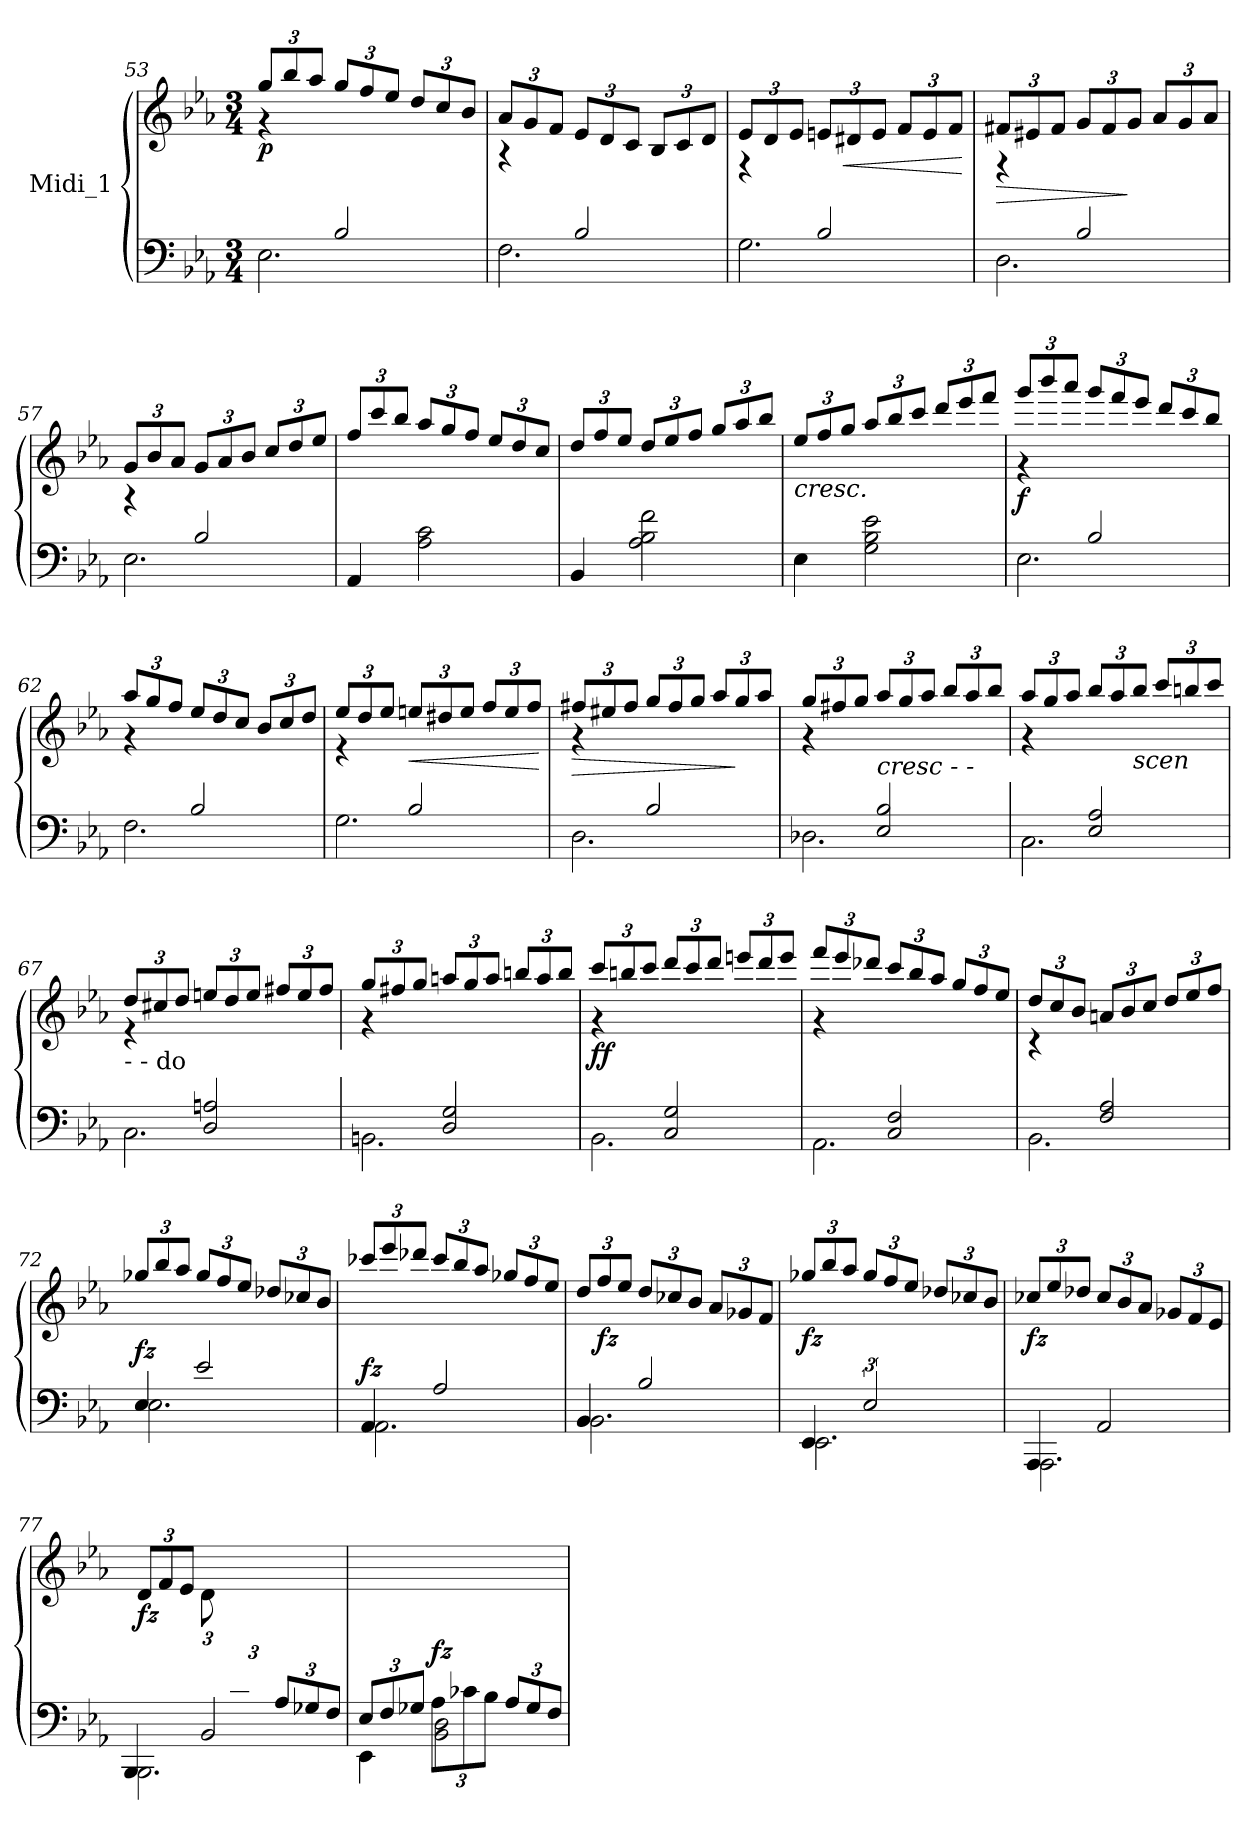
**kern	**kern	**dynam
*part1	*part1	*part1
*staff2	*staff1	*staff1/2
*I"Midi_1	*	*
*clefF4	*clefG2	*
*k[b-e-a-]	*k[b-e-a-]	*
*E-:	*E-:	*
*M3/4	*M3/4	*
=53	=53	=53
*^	*	*
*	*	*Xbrackettup	*
*	*	*^	*
!	!	!	!	!LO:DY:b
4ryy	2.E-\	12gg/L	4r	p
.	.	12bb-/	.	.
.	.	12aa-/J	.	.
2B-/	.	12gg/L	2ryy	.
.	.	12ff/	.	.
.	.	12ee-/J	.	.
.	.	12dd/L	.	.
.	.	12cc/	.	.
.	.	12b-/J	.	.
!!LO:LB:g=z	!!
=54	=54	=54	=54	=54
4ryy	2.F\	12a-/L	4r	.
.	.	12g/	.	.
.	.	12f/J	.	.
2B-/	.	12e-/L	2ryy	.
.	.	12d/	.	.
.	.	12c/J	.	.
.	.	12B-/L	.	.
.	.	12c/	.	.
.	.	12d/J	.	.
!!LO:LB:g=z	!!
=55	=55	=55	=55	=55
4ryy	2.G\	12e-/L	4r	.
.	.	12d/	.	.
.	.	12e-/J	.	.
2B-/	.	12en/L	2ryy	.
!	!	!	!	!LO:HP:b
.	.	12d#X/	.	<
.	.	12e/J	.	.
.	.	12f/L	.	.
.	.	12e/	.	.
.	.	12f/J	.	.
*v	*v	*	*	*
*	*v	*v	*
.	.	[
=56	=56	=56
*^	*	*
!	!	!	!LO:HP:b
*	*	*^	*
4ryy	2.D\	12f#X/L	4r	>
.	.	12e#X/	.	.
.	.	12f#/J	.	.
2B-/	.	12g/L	2ryy	.
.	.	12f#/	.	.
.	.	12g/J	.	]
.	.	12a-/L	.	.
.	.	12g/	.	.
.	.	12a-/J	.	.
=57	=57	=57	=57	=57
4ryy	2.E-\	12g/L	4r	.
.	.	12b-/	.	.
.	.	12a-/J	.	.
2B-/	.	12g/L	2ryy	.
.	.	12a-/	.	.
.	.	12b-/J	.	.
.	.	12cc/L	.	.
.	.	12dd/	.	.
.	.	12ee-/J	.	.
*	*	*v	*v	*
=58	=58	=58	=58
4AA-/	2ryy	12ff/L	.
.	.	12ccc/	.
.	.	12bb-/J	.
2A-\ 2c\	.	12aa-/L	.
.	.	12gg/	.
.	.	12ff/J	.
.	4ryy	12ee-/L	.
.	.	12dd/	.
.	.	12cc/J	.
!!LO:LB:g=z
=59	=59	=59	=59
4BB-/	2ryy	12dd/L	.
.	.	12ff/	.
.	.	12ee-/J	.
2A-\ 2B-\ 2f\	.	12dd/L	.
.	.	12ee-/	.
.	.	12ff/J	.
.	4ryy	12gg/L	.
.	.	12aa-/	.
.	.	12bb-/J	.
=60	=60	=60	=60
!	!	!LO:TX:b:i:t=cresc.	!
4E-\	2ryy	12ee-/L	.
.	.	12ff/	.
.	.	12gg/J	.
2G\ 2B-\ 2e-\	.	12aa-/L	.
.	.	12bb-/	.
.	.	12ccc/J	.
.	4ryy	12ddd/L	.
.	.	12eee-/	.
.	.	12fff/J	.
=61	=61	=61	=61
*	*	*^	*
!	!	!	!	!LO:DY:b
4ryy	2.E-\	12ggg/L	4r	f
.	.	12bbb-/	.	.
.	.	12aaa-/J	.	.
2B-/	.	12ggg/L	2ryy	.
.	.	12fff/	.	.
.	.	12eee-/J	.	.
.	.	12ddd/L	.	.
.	.	12ccc/	.	.
.	.	12bb-/J	.	.
=62	=62	=62	=62	=62
4ryy	2.F\	12aa-/L	4r	.
.	.	12gg/	.	.
.	.	12ff/J	.	.
2B-/	.	12ee-/L	2ryy	.
.	.	12dd/	.	.
.	.	12cc/J	.	.
.	.	12b-/L	.	.
.	.	12cc/	.	.
.	.	12dd/J	.	.
!!LO:LB:g=z	!!
=63	=63	=63	=63	=63
4ryy	2.G\	12ee-/L	4r	.
.	.	12dd/	.	.
.	.	12ee-/J	.	.
!	!	!	!	!LO:HP:b
2B-/	.	12een/L	2ryy	<
.	.	12dd#X/	.	.
.	.	12ee/J	.	.
.	.	12ff/L	.	.
.	.	12ee/	.	.
.	.	12ff/J	.	.
*v	*v	*	*	*
*	*v	*v	*
.	.	[
=64	=64	=64
*^	*	*
!	!	!	!LO:HP:b
*	*	*^	*
4ryy	2.D\	12ff#X/L	4r	>
.	.	12ee#X/	.	.
.	.	12ff#/J	.	.
2B-/	.	12gg/L	2ryy	.
.	.	12ff#/	.	.
.	.	12gg/J	.	.
.	.	12aa-/L	.	.
.	.	12gg/	.	]
.	.	12aa-/J	.	.
=65	=65	=65	=65	=65
4ryy	2.D-X\	12gg/L	4r	.
.	.	12ff#X/	.	.
.	.	12gg/J	.	.
!	!	!LO:TX:b:i:t=cresc      -              -	!	!
2E-/ 2B-/	.	12aa-/L	2ryy	.
.	.	12gg/	.	.
.	.	12aa-/J	.	.
.	.	12bb-/L	.	.
.	.	12aa-/	.	.
.	.	12bb-/J	.	.
=66	=66	=66	=66	=66
4ryy	2.C\	12aa-/L	4r	.
.	.	12gg/	.	.
.	.	12aa-/J	.	.
2E-/ 2A-/	.	12bb-/L	2ryy	.
.	.	12aa-/	.	.
!	!	!LO:TX:b:i:t=scen	!	!
.	.	12bb-/J	.	.
.	.	12ccc/L	.	.
.	.	12bbn/	.	.
.	.	12ccc/J	.	.
!!LO:LB:g=z	!!
=67	=67	=67	=67	=67
!LO:TX:a:t=-                 -                        do	!	!	!	!
4ryy	2.C\	12dd/L	4r	.
.	.	12cc#X/	.	.
.	.	12dd/J	.	.
2D/ 2An/	.	12een/L	2ryy	.
.	.	12dd/	.	.
.	.	12ee/J	.	.
.	.	12ff#X/L	.	.
.	.	12ee/	.	.
.	.	12ff#/J	.	.
=68	=68	=68	=68	=68
4ryy	2.BBn\	12gg/L	4r	.
.	.	12ff#X/	.	.
.	.	12gg/J	.	.
2D/ 2G/	.	12aan/L	2ryy	.
.	.	12gg/	.	.
.	.	12aa/J	.	.
.	.	12bbn/L	.	.
.	.	12aa/	.	.
.	.	12bb/J	.	.
=69	=69	=69	=69	=69
!	!	!	!	!LO:DY:b
4ryy	2.BB-i\	12ccc/L	4r	ff
.	.	12bbn/	.	.
.	.	12ccc/J	.	.
2C/ 2G/	.	12ddd/L	2ryy	.
.	.	12ccc/	.	.
.	.	12ddd/J	.	.
.	.	12eeen/L	.	.
.	.	12ddd/	.	.
.	.	12eee/J	.	.
!!LO:PB:g=z	!!
=70	=70	=70	=70	=70
4ryy	2.AA-\	12fff/L	4r	.
.	.	12eee-i/	.	.
.	.	12ddd-X/J	.	.
2C/ 2F/	.	12ccc/L	2ryy	.
.	.	12bb-/	.	.
.	.	12aa-/J	.	.
.	.	12gg/L	.	.
.	.	12ff/	.	.
.	.	12ee-/J	.	.
!!LO:LB:g=z	!!
=71	=71	=71	=71	=71
4ryy	2.BB-\	12dd/L	4r	.
.	.	12cc/	.	.
.	.	12b-/J	.	.
2F/ 2A-/	.	12an/L	2ryy	.
.	.	12b-/	.	.
.	.	12cc/J	.	.
.	.	12dd/L	.	.
.	.	12ee-/	.	.
.	.	12ff/J	.	.
*	*	*v	*v	*
=72	=72	=72	=72
!	!	!	!LO:DY:a=2
4E-/	2.E-\	12gg-X/L	fz
.	.	12bb-/	.
.	.	12aa-/J	.
2e-/	.	12gg-/L	.
.	.	12ff/	.
.	.	12ee-/J	.
.	.	12dd-X/L	.
.	.	12cc-X/	.
.	.	12b-/J	.
=73	=73	=73	=73
!	!	!	!LO:DY:a=2
4AA-/	2.AA-\	12ccc-X/L	fz
.	.	12eee-/	.
.	.	12ddd-X/J	.
2A-/	.	12ccc-/L	.
.	.	12bb-/	.
.	.	12aa-/J	.
.	.	12gg-X/L	.
.	.	12ff/	.
.	.	12ee-/J	.
=74	=74	=74	=74
4BB-/	2.BB-\	12dd/L	.
!	!	!	!LO:DY:b
.	.	12ff/	fz
.	.	12ee-/J	.
2B-/	.	12dd/L	.
.	.	12cc-X/	.
.	.	12b-/J	.
.	.	12a-/L	.
.	.	12g-X/	.
.	.	12f/J	.
!!LO:LB:g=z
=75	=75	=75	=75
*	*^	*^	*
!	!	!	!	!	!LO:DY:b
4EE-/	2.EE-\	2ryy	12gg-X/L	12%7ryy	fz
.	.	.	12bb-/	.	.
.	.	.	12aa-/J	.	.
3E-/	.	.	12gg-/L	.	.
.	.	.	12ff/	.	.
.	.	.	12ee-/J	.	.
.	.	4ryy	12dd-X/L	.	.
6ryy	.	.	12cc-X/	6ryy	.
.	.	.	12b-/J	.	.
*	*	*	*v	*v	*
=76	=76	=76	=76	=76
!	!	!	!	!LO:DY:b
4AAA-/	2.AAA-\	2ryy	12cc-X/L	fz
.	.	.	12ee-/	.
.	.	.	12dd-X/J	.
2AA-/	.	.	12cc-/L	.
.	.	.	12b-/	.
.	.	.	12a-/J	.
.	.	4ryy	12g-X/L	.
.	.	.	12f/	.
.	.	.	12e-/J	.
=77	=77	=77	=77	=77
*	*	*^	*^	*
!	!	!	!	!	!	!LO:DY:b
3ryy	2ryy	2.BBB-\	4BBB-/	12d/L	2ryy	fz
.	.	.	.	12f/	.	.
.	.	.	.	12e-/J	.	.
.	.	.	2BB-/	12d\L	.	.
12c-X/	.	.	.	6ryy	.	.
12B-/J	.	.	.	.	.	.
*	*Xbrackettup	*	*	*	*	*
4ryy	12A-/L	.	.	4ryy	4ryy	.
.	12G-X/	.	.	.	.	.
.	12F/J	.	.	.	.	.
*	*	*v	*v	*	*	*
*	*	*	*v	*v	*
=78	=78	=78	=78	=78
12E-/L	4EE-\	2ryy	2ryy	.
12F/	.	.	.	.
12G-X/J	.	.	.	.
!	!	!	!	!LO:DY:a=2
12A-\L	2BB-\ 2D\	.	.	fz
12c-X\	.	.	.	.
12B-\J	.	.	.	.
12A-/L	.	4ryy	4ryy	.
12G-/	.	.	.	.
12F/J	.	.	.	.
*v	*v	*v	*	*
=	=	=
*-	*-	*-
